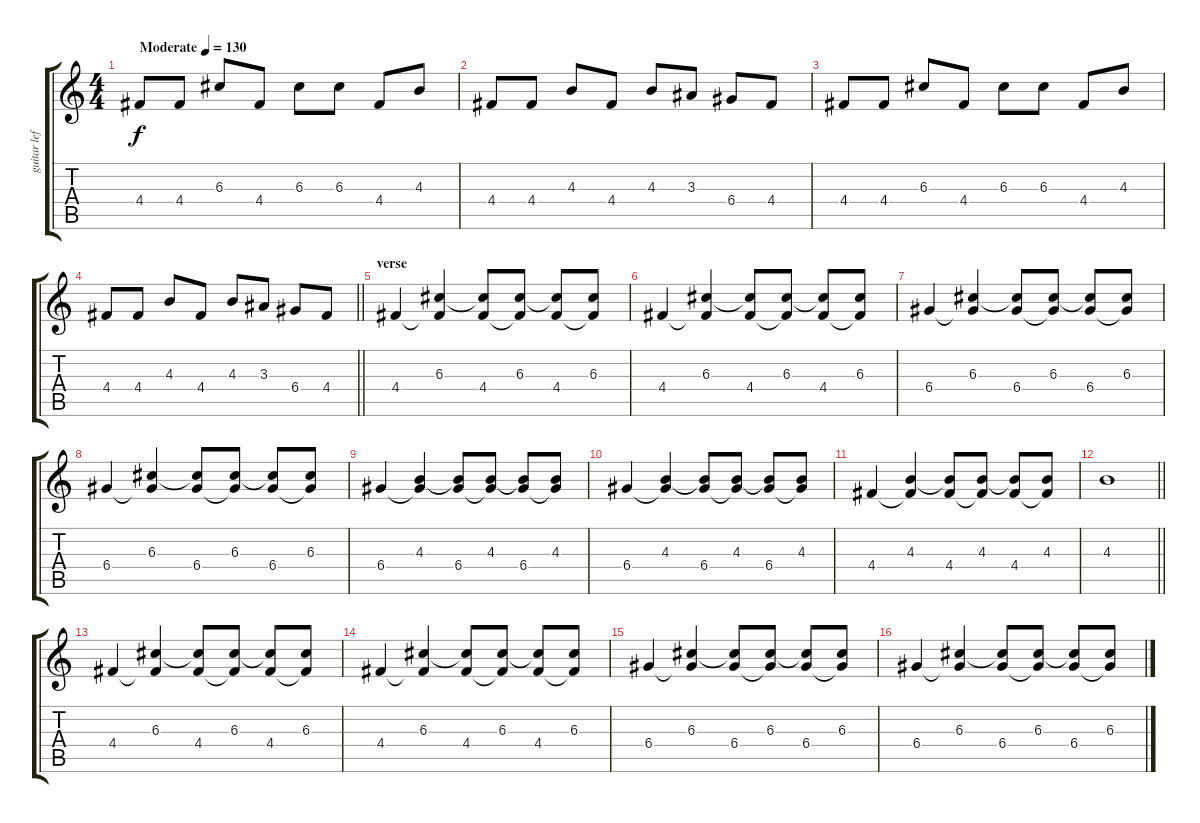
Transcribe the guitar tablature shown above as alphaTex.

\track ("guitar left" "guitar lef") {instrument electricguitarmuted}
\staff {score tabs}
\tuning (E4 B3 G3 D3 A2 E2) {hide}
\ts (4 4)
\tempo (130 "Moderate")
\clef g2
\ks c
4.4.8{dy f instrument electricguitarmuted} 4.4.8 6.3.8 4.4.8 6.3.8 6.3.8 4.4.8 4.3.8 |
4.4.8 4.4.8 4.3.8 4.4.8 4.3.8{txt ""} 3.3.8 6.4.8 4.4.8 |
4.4.8 4.4.8 6.3.8 4.4.8 6.3.8 6.3.8 4.4.8 4.3.8 |
\barLineRight lightlight
4.4.8 4.4.8 4.3.8 4.4.8 4.3.8 3.3.8 6.4.8 4.4.8 |
\section ("" "verse")
4.4.4{txt "" volume 15 instrument acousticguitarnylon} (6.3 4.4{t}).4 (6.3{t} 4.4).8 (6.3 4.4{t}).8 (6.3{t} 4.4).8 (6.3 4.4{t}).8 |
4.4.4 (6.3 4.4{t}).4 (6.3{t} 4.4).8 (6.3 4.4{t}).8 (6.3{t} 4.4).8 (6.3 4.4{t}).8 |
6.4.4 (6.3 6.4{t}).4 (6.3{t} 6.4).8 (6.3 6.4{t}).8 (6.3{t} 6.4).8 (6.3 6.4{t}).8 |
6.4.4 (6.3 6.4{t}).4 (6.3{t} 6.4).8 (6.3 6.4{t}).8 (6.3{t} 6.4).8 (6.3 6.4{t}).8 |
6.4.4 (4.3 6.4{t}).4 (4.3{t} 6.4).8 (4.3 6.4{t}).8 (4.3{t} 6.4).8 (4.3 6.4{t}).8 |
6.4.4 (4.3 6.4{t}).4 (4.3{t} 6.4).8 (4.3 6.4{t}).8 (4.3{t} 6.4).8 (4.3 6.4{t}).8 |
4.4.4 (4.3 4.4{t}).4 (4.3{t} 4.4).8 (4.3 4.4{t}).8 (4.3{t} 4.4).8 (4.3 4.4{t}).8 |
\barLineRight lightlight
4.3.1 |
4.4.4 (6.3 4.4{t}).4 (6.3{t} 4.4).8 (6.3 4.4{t}).8 (6.3{t} 4.4).8 (6.3 4.4{t}).8 |
4.4.4 (6.3 4.4{t}).4 (6.3{t} 4.4).8 (6.3 4.4{t}).8 (6.3{t} 4.4).8 (6.3 4.4{t}).8 |
6.4.4 (6.3 6.4{t}).4 (6.3{t} 6.4).8 (6.3 6.4{t}).8 (6.3{t} 6.4).8 (6.3 6.4{t}).8 |
6.4.4 (6.3 6.4{t}).4 (6.3{t} 6.4).8 (6.3 6.4{t}).8 (6.3{t} 6.4).8 (6.3 6.4{t}).8
